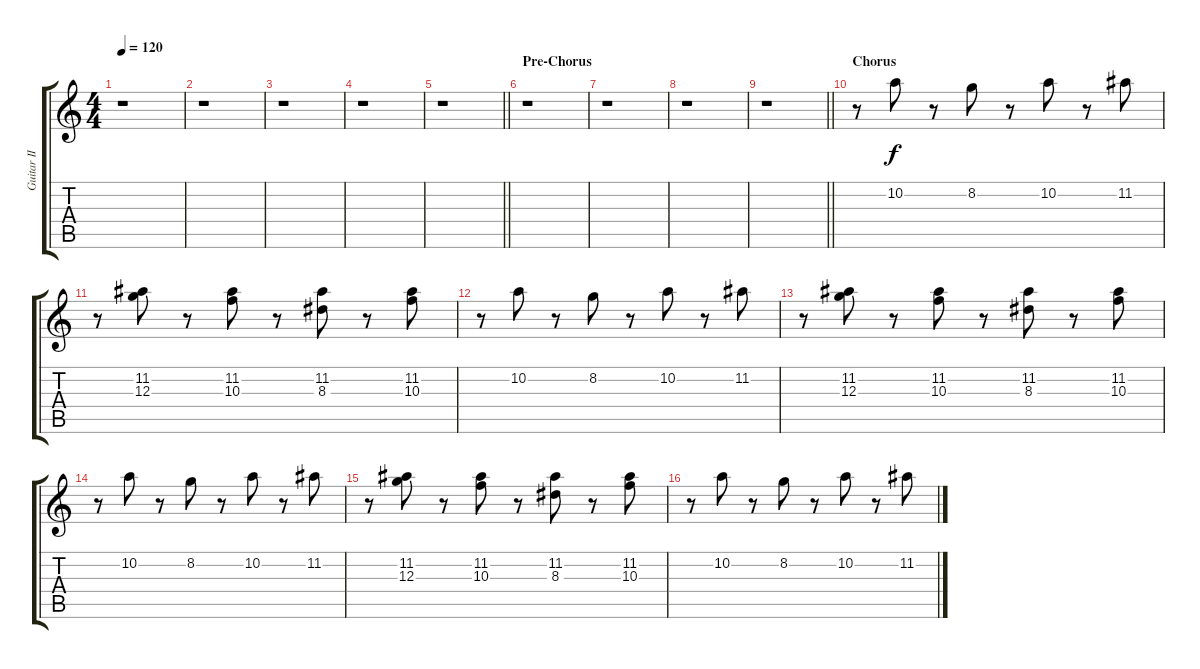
\track ("Guitar II" "Guitar II") {instrument distortionguitar}
\staff {score tabs}
\tuning (E4 B3 G3 D3 A2 E2) {hide}
\ts (4 4)
\tempo 120
\clef g2
\ks c
r.1{dy f} |
r.1 |
r.1 |
r.1 |
\barLineRight lightlight
r.1 |
\section ("" "Pre-Chorus")
r.1 |
r.1 |
r.1 |
\barLineRight lightlight
r.1 |
\section ("" "Chorus")
r.8 10.2.8 r.8 8.2.8 r.8 10.2.8 r.8 11.2.8 |
r.8 (11.2 12.3).8 r.8 (11.2 10.3).8 r.8 (11.2 8.3).8 r.8 (11.2 10.3).8 |
r.8 10.2.8 r.8 8.2.8 r.8 10.2.8 r.8 11.2.8 |
r.8 (11.2 12.3).8 r.8 (11.2 10.3).8 r.8 (11.2 8.3).8 r.8 (11.2 10.3).8 |
r.8 10.2.8 r.8 8.2.8 r.8 10.2.8 r.8 11.2.8 |
r.8 (11.2 12.3).8 r.8 (11.2 10.3).8 r.8 (11.2 8.3).8 r.8 (11.2 10.3).8 |
r.8 10.2.8 r.8 8.2.8 r.8 10.2.8 r.8 11.2.8
